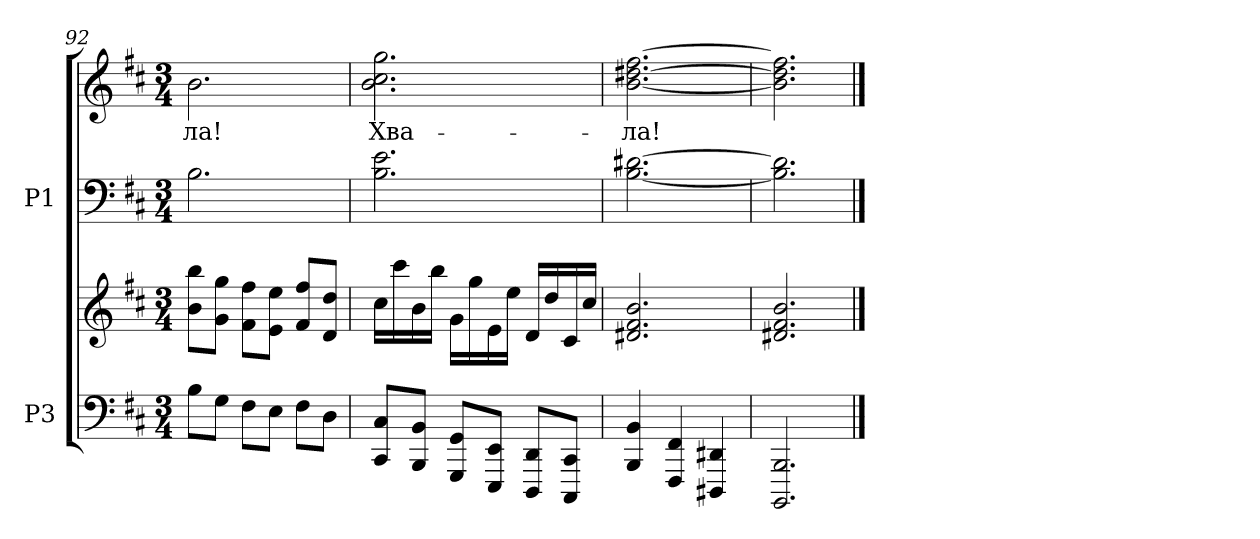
**kern	**kern	**kern	**kern	**text
*part2	*part2	*part1	*part1	*part1
*staff4	*staff3	*staff2	*staff1	*staff1
*I"P3	*	*I"P1	*	*
!!LO:LB:g=z
*clefF4	*clefG2	*clefF4	*clefG2	*
*k[f#c#]	*k[f#c#]	*k[f#c#]	*k[f#c#]	*
*D:	*D:	*D:	*D:	*
*M3/4	*M3/4	*M3/4	*M3/4	*
=92	=92	=92	=92	=92
!	!	!	!	!LO:LY:b:color=#000000
8Bi\L	8bi\ 8bbiL	2.Bi\	2.bi\	-ла!
8Gi\J	8gi\ 8ggiJ	.	.	.
8F#i\L	8f#i\ 8ff#iL	.	.	.
8Ei\J	8ei\ 8eeiJ	.	.	.
8F#i\L	8f#i/ 8ff#iL	.	.	.
8Di\J	8di/ 8ddiJ	.	.	.
=93	=93	=93	=93	=93
!	!	!	!	!LO:LY:b:color=#000000
8CC#i/ 8C#iL	16cc#i\LL	2.Bi\ 2.ei	2.bi\ 2.cc#i 2.ggi	Хва-
.	16ccc#i\	.	.	.
8BBBi/ 8BBiJ	16bi\	.	.	.
.	16bbi\JJ	.	.	.
8GGGi/ 8GGiL	16gi\LL	.	.	.
.	16ggi\	.	.	.
8EEEi/ 8EEiJ	16ei\	.	.	.
.	16eei\JJ	.	.	.
8DDDi/ 8DDiL	16di/LL	.	.	.
.	16ddi/	.	.	.
8CCC#i/ 8CC#iJ	16c#i/	.	.	.
.	16cc#i/JJ	.	.	.
=94	=94	=94	=94	=94
!	!	!	!	!LO:LY:b:color=#000000
4BBBi/ 4BBi	2.d#Xi/ 2.f#i 2.bi	[<2.Bi\ [>2.d#Xi	[<2.bi\ [>2.dd#Xi [>2.ff#i	-ла!
4FFF#i/ 4FF#i	.	.	.	.
4DDD#Xi/ 4DD#Xi	.	.	.	.
=95	=95	=95	=95	=95
2.BBBBi/ 2.BBBi	2.d#Xi/ 2.f#i 2.bi	2.Bi\] 2.d#i]	2.bi\] 2.dd#i] 2.ff#i]	.
==	==	==	==	==
*-	*-	*-	*-	*-
